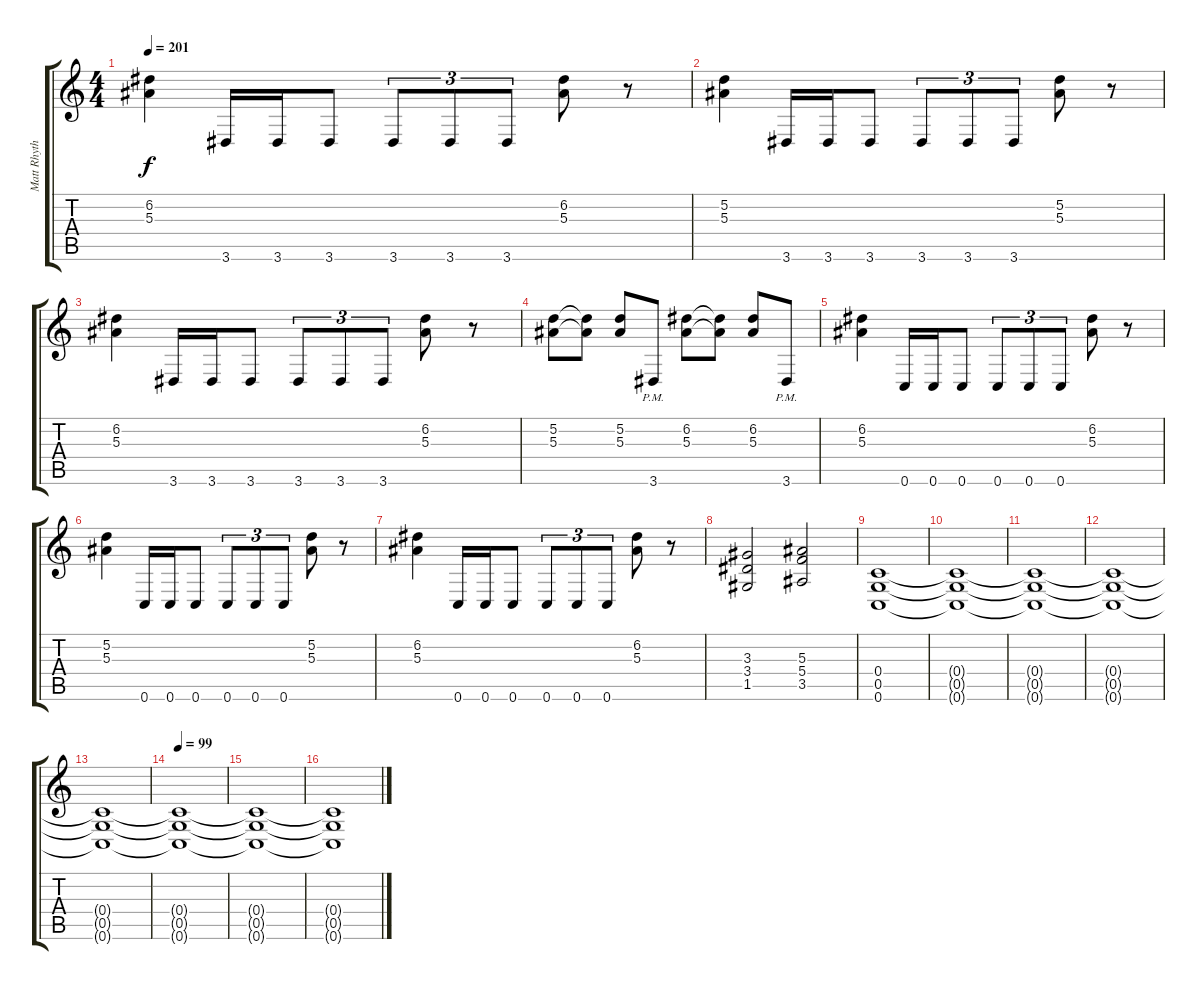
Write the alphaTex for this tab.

\track ("Matt Rhythm" "Matt Rhyth") {instrument distortionguitar}
\staff {score tabs}
\tuning (D4 A3 F3 C3 G2 C2) {hide}
\ts (4 4)
\tempo 201
\clef g2
\ks c
(6.2 5.3).4{dy f} 3.6.16 3.6.16 3.6.8 3.6.8{tu (3 2)} 3.6.8{tu (3 2)} 3.6.8{tu (3 2)} (6.2 5.3).8 r.8 |
(5.2 5.3).4 3.6.16 3.6.16 3.6.8 3.6.8{tu (3 2)} 3.6.8{tu (3 2)} 3.6.8{tu (3 2)} (5.2 5.3).8 r.8 |
(6.2 5.3).4 3.6.16 3.6.16 3.6.8 3.6.8{tu (3 2)} 3.6.8{tu (3 2)} 3.6.8{tu (3 2)} (6.2 5.3).8 r.8 |
(5.2 5.3).8 (5.2{t} 5.3{t}).8 (5.2 5.3).8 3.6{pm}.8 (6.2 5.3).8 (6.2{t} 5.3{t}).8 (6.2 5.3).8 3.6{pm}.8 |
(6.2 5.3).4 0.6.16 0.6.16 0.6.8 0.6.8{tu (3 2)} 0.6.8{tu (3 2)} 0.6.8{tu (3 2)} (6.2 5.3).8 r.8 |
(5.2 5.3).4 0.6.16 0.6.16 0.6.8 0.6.8{tu (3 2)} 0.6.8{tu (3 2)} 0.6.8{tu (3 2)} (5.2 5.3).8 r.8 |
(6.2 5.3).4 0.6.16 0.6.16 0.6.8 0.6.8{tu (3 2)} 0.6.8{tu (3 2)} 0.6.8{tu (3 2)} (6.2 5.3).8 r.8 |
(3.3 3.4 1.5).2 (5.3 5.4 3.5).2 |
(0.4 0.5 0.6).1 |
(0.4{t} 0.5{t} 0.6{t}).1 |
(0.4{t} 0.5{t} 0.6{t}).1 |
(0.4{t} 0.5{t} 0.6{t}).1 |
(0.4{t} 0.5{t} 0.6{t}).1 |
\tempo 99
(0.4{t} 0.5{t} 0.6{t}).1 |
(0.4{t} 0.5{t} 0.6{t}).1 |
(0.4{t} 0.5{t} 0.6{t}).1
